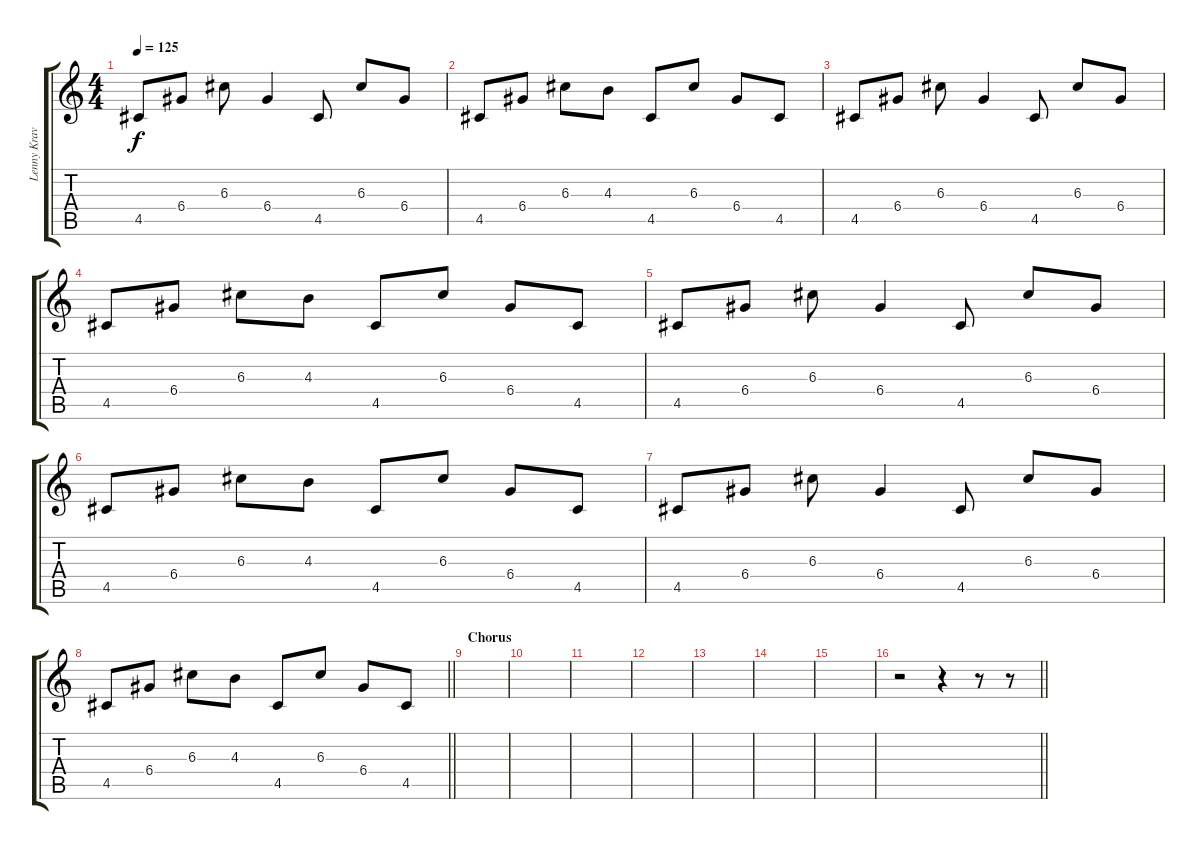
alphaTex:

\track ("Lenny Kravitz 2" "Lenny Krav") {instrument acousticguitarsteel}
\staff {score tabs}
\tuning (E4 B3 G3 D3 A2 E2) {hide}
\ts (4 4)
\tempo 125
\clef g2
\ks c
4.5.8{dy f} 6.4.8 6.3.8 6.4.4 4.5.8 6.3.8 6.4.8 |
4.5.8 6.4.8 6.3.8 4.3.8 4.5.8 6.3.8 6.4.8 4.5.8 |
4.5.8 6.4.8 6.3.8 6.4.4 4.5.8 6.3.8 6.4.8 |
4.5.8 6.4.8 6.3.8 4.3.8 4.5.8 6.3.8 6.4.8 4.5.8 |
4.5.8 6.4.8 6.3.8 6.4.4 4.5.8 6.3.8 6.4.8 |
4.5.8 6.4.8 6.3.8 4.3.8 4.5.8 6.3.8 6.4.8 4.5.8 |
4.5.8 6.4.8 6.3.8 6.4.4 4.5.8 6.3.8 6.4.8 |
\barLineRight lightlight
4.5.8 6.4.8 6.3.8 4.3.8 4.5.8 6.3.8 6.4.8 4.5.8 |
\section ("" "Chorus")
|
|
|
|
|
|
|
\barLineRight lightlight
r.2 r.4 r.8 r.8
